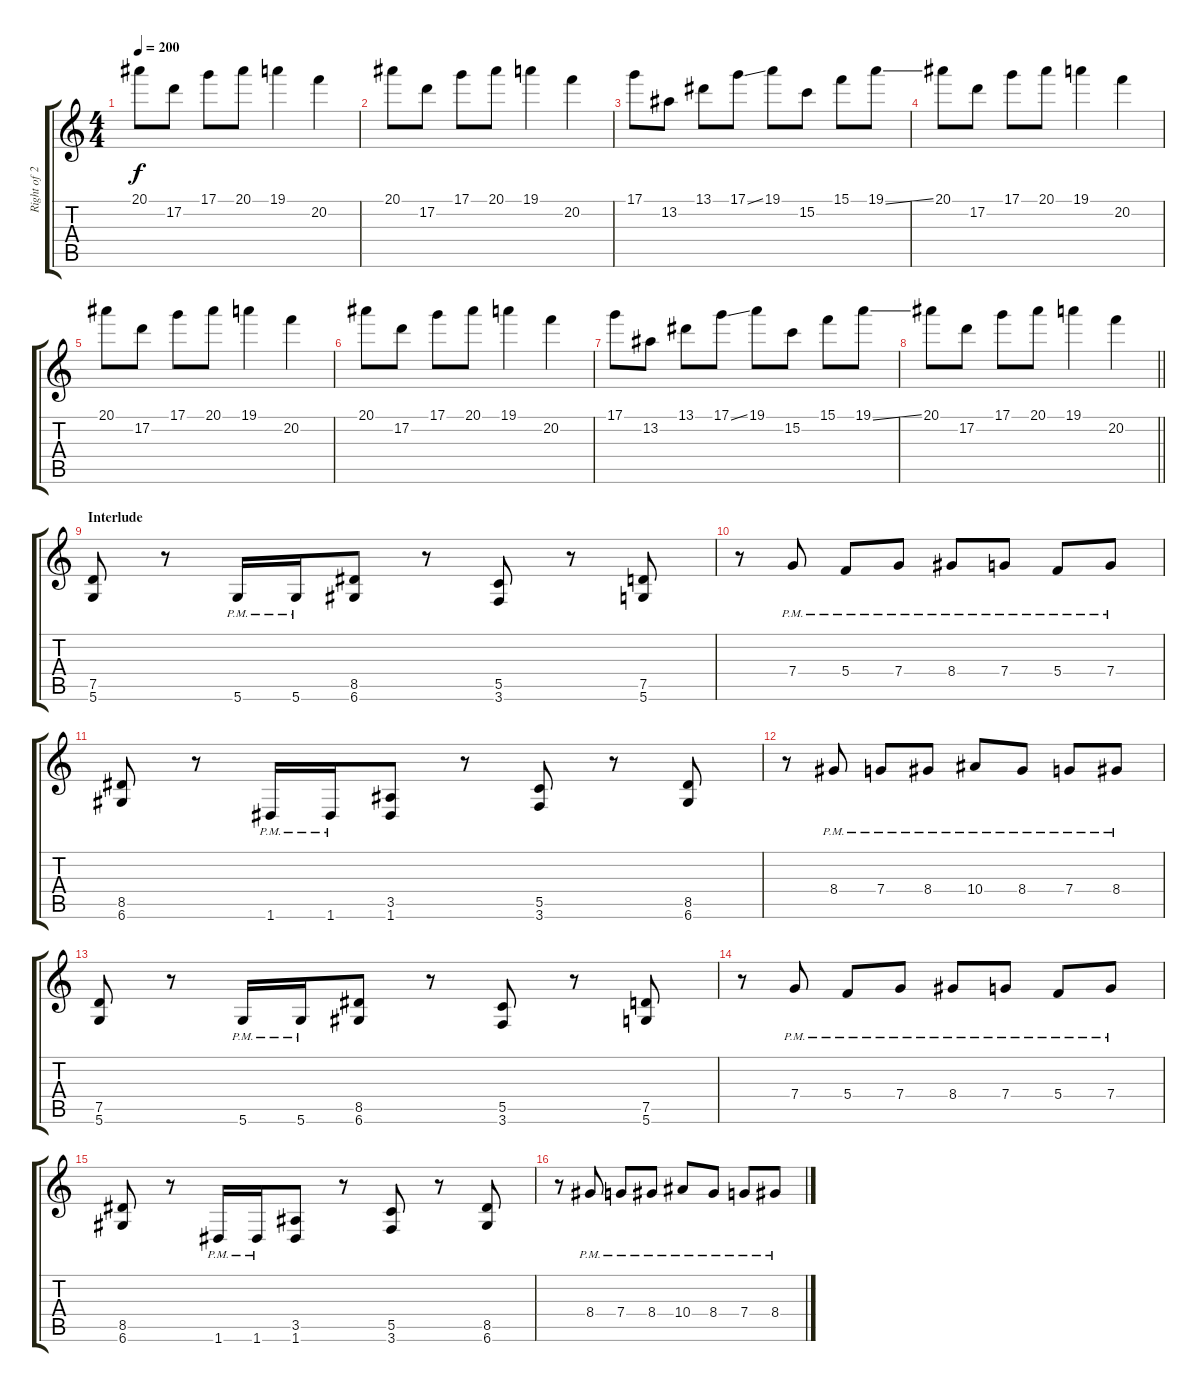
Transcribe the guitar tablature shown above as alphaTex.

\track ("Right of 2A" "Right of 2") {solo instrument overdrivenguitar}
\staff {score tabs}
\tuning (D4 A3 F3 C3 G2 D2) {hide}
\ts (4 4)
\tempo 200
\clef g2
\ks c
20.1.8{dy f} 17.2.8 17.1.8 20.1.8 19.1.4 20.2.4 |
20.1.8 17.2.8 17.1.8 20.1.8 19.1.4 20.2.4 |
17.1.8 13.2.8 13.1.8 17.1{ss}.8 19.1.8 15.2.8 15.1.8 19.1{ss}.8 |
20.1.8 17.2.8 17.1.8 20.1.8 19.1.4 20.2.4 |
20.1.8 17.2.8 17.1.8 20.1.8 19.1.4 20.2.4 |
20.1.8 17.2.8 17.1.8 20.1.8 19.1.4 20.2.4 |
17.1.8 13.2.8 13.1.8 17.1{ss}.8 19.1.8 15.2.8 15.1.8 19.1{ss}.8 |
\barLineRight lightlight
20.1.8 17.2.8 17.1.8 20.1.8 19.1.4 20.2.4 |
\section ("" "Interlude")
(7.5 5.6).8 r.8 5.6{pm}.16 5.6{pm}.16 (8.5 6.6).8 r.8 (5.5 3.6).8 r.8 (7.5 5.6).8 |
r.8 7.4{pm}.8 5.4{pm}.8 7.4{pm}.8 8.4{pm}.8 7.4{pm}.8 5.4{pm}.8 7.4{pm}.8 |
(8.5 6.6).8 r.8 1.6{pm}.16 1.6{pm}.16 (3.5 1.6).8 r.8 (5.5 3.6).8 r.8 (8.5 6.6).8 |
r.8 8.4{pm}.8 7.4{pm}.8 8.4{pm}.8 10.4{pm}.8 8.4{pm}.8 7.4{pm}.8 8.4{pm}.8 |
(7.5 5.6).8 r.8 5.6{pm}.16 5.6{pm}.16 (8.5 6.6).8 r.8 (5.5 3.6).8 r.8 (7.5 5.6).8 |
r.8 7.4{pm}.8 5.4{pm}.8 7.4{pm}.8 8.4{pm}.8 7.4{pm}.8 5.4{pm}.8 7.4{pm}.8 |
(8.5 6.6).8 r.8 1.6{pm}.16 1.6{pm}.16 (3.5 1.6).8 r.8 (5.5 3.6).8 r.8 (8.5 6.6).8 |
r.8 8.4{pm}.8 7.4{pm}.8 8.4{pm}.8 10.4{pm}.8 8.4{pm}.8 7.4{pm}.8 8.4{pm}.8
